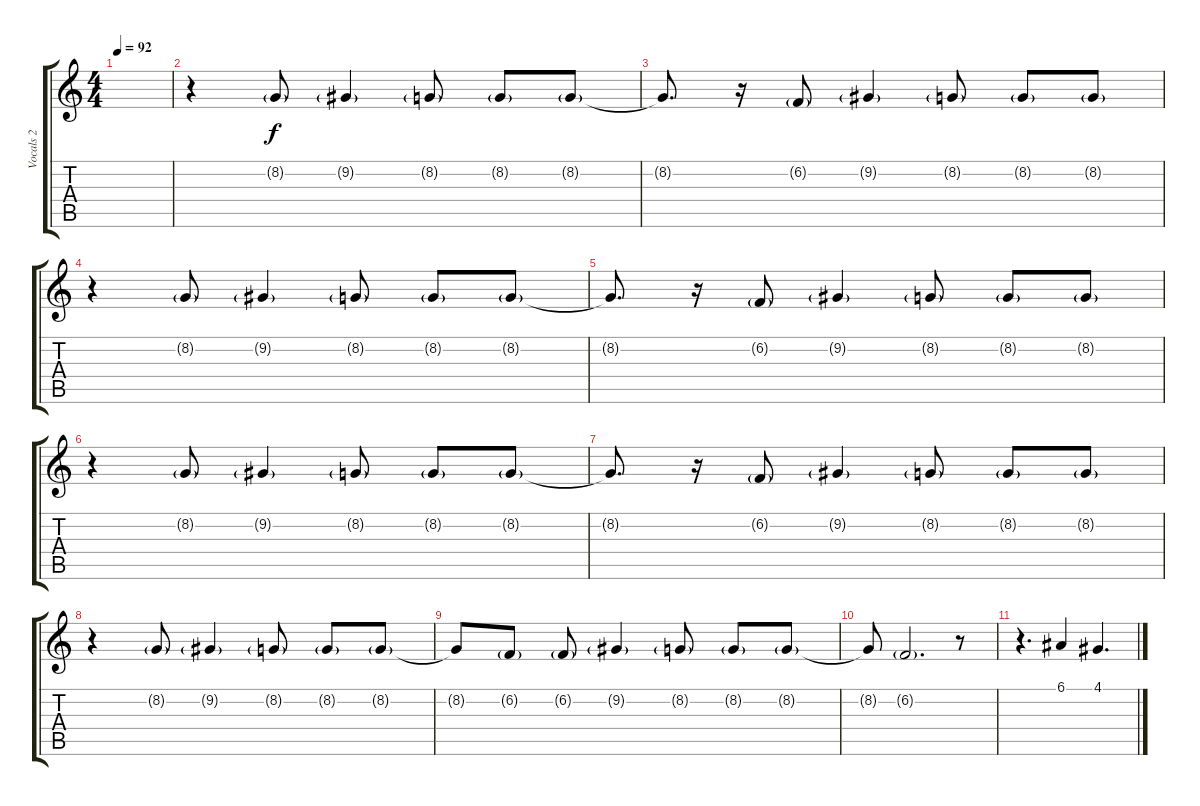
\track ("Vocals 2" "Vocals 2") {instrument tenorsax}
\staff {score tabs}
\tuning (E4 B3 G3 D3 A2 E2) {hide}
\ts (4 4)
\tempo 92
\clef g2
\ks c
|
r.4 8.2{g}.8{dy f} 9.2{g}.4 8.2{g}.8 8.2{g}.8 8.2{g}.8 |
8.2{t}.8{d} r.16 6.2{g}.8 9.2{g}.4 8.2{g}.8 8.2{g}.8 8.2{g}.8 |
r.4 8.2{g}.8 9.2{g}.4 8.2{g}.8 8.2{g}.8 8.2{g}.8 |
8.2{t}.8{d} r.16 6.2{g}.8 9.2{g}.4 8.2{g}.8 8.2{g}.8 8.2{g}.8 |
r.4 8.2{g}.8 9.2{g}.4 8.2{g}.8 8.2{g}.8 8.2{g}.8 |
8.2{t}.8{d} r.16 6.2{g}.8 9.2{g}.4 8.2{g}.8 8.2{g}.8 8.2{g}.8 |
r.4 8.2{g}.8 9.2{g}.4 8.2{g}.8 8.2{g}.8 8.2{g}.8 |
8.2{t}.8 6.2{g}.8 6.2{g}.8 9.2{g}.4 8.2{g}.8 8.2{g}.8 8.2{g}.8 |
8.2{t}.8 6.2{g}.2{d} r.8 |
r.4{d} 6.1.4 4.1.4{d}
